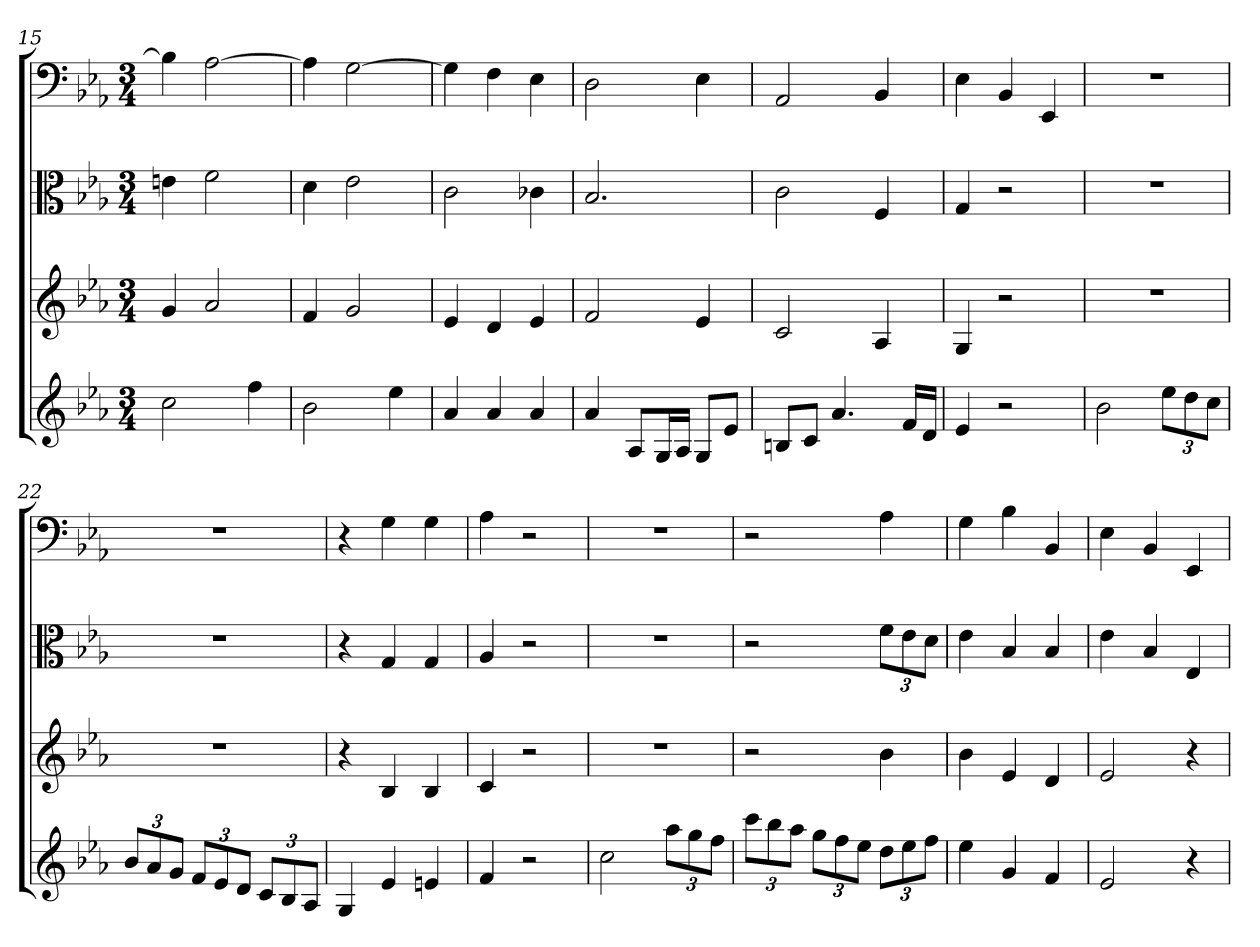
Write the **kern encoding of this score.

**kern	**kern	**kern	**kern
*part4	*part3	*part2	*part1
*staff4	*staff3	*staff2	*staff1
*	*	*clefC3	*clefF4
*k[b-e-a-]	*k[b-e-a-]	*k[b-e-a-]	*k[b-e-a-]
*E-:	*E-:	*E-:	*E-:
*M3/4	*M3/4	*M3/4	*M3/4
=15	=15	=15	=15
2cc	4g	4en	4B-]
.	2a-	2f	[2A-
4ff	.	.	.
=16	=16	=16	=16
2b-	4f	4d	4A-]
.	2g	2e-	[2G
4ee-	.	.	.
=17	=17	=17	=17
4a-	4e-	2c	4G]
4a-	4d	.	4F
4a-	4e-	4c-X	4E-
=18	=18	=18	=18
4a-	2f	2.B-	2D
8A-L	.	.	.
16GL	.	.	.
16A-JJ	.	.	.
8GL	4e-	.	4E-
8e-J	.	.	.
=19	=19	=19	=19
8BnL	2c	2c	2AA-
8cJ	.	.	.
4.a-	.	.	.
.	4A-	4F	4BB-
16fLL	.	.	.
16dJJ	.	.	.
=20	=20	=20	=20
4e-	4G	4G	4E-
2r	2r	2r	4BB-
.	.	.	4EE-
=21	=21	=21	=21
2b-	2.r	2.r	2.r
12ee-L	.	.	.
12dd	.	.	.
12ccJ	.	.	.
=22	=22	=22	=22
12b-L	2.r	2.r	2.r
12a-	.	.	.
12gJ	.	.	.
12fL	.	.	.
12e-	.	.	.
12dJ	.	.	.
12cL	.	.	.
12B-	.	.	.
12A-J	.	.	.
=23	=23	=23	=23
4G	4r	4r	4r
4e-	4B-	4G	4G
4en	4B-	4G	4G
=24	=24	=24	=24
4f	4c	4A-	4A-
2r	2r	2r	2r
=25	=25	=25	=25
2cc	2.r	2.r	2.r
12aa-L	.	.	.
12gg	.	.	.
12ffJ	.	.	.
=26	=26	=26	=26
12cccL	2r	2r	2r
12bb-	.	.	.
12aa-J	.	.	.
12ggL	.	.	.
12ff	.	.	.
12ee-J	.	.	.
12ddL	4b-	12f\L	4A-
12ee-	.	12e-\	.
12ffJ	.	12d\J	.
=27	=27	=27	=27
4ee-	4b-	4e-	4G
4g	4e-	4B-	4B-
4f	4d	4B-	4BB-
=28	=28	=28	=28
2e-	2e-	4e-	4E-
.	.	4B-	4BB-
4r	4r	4E-	4EE-
=	=	=	=
*-	*-	*-	*-
